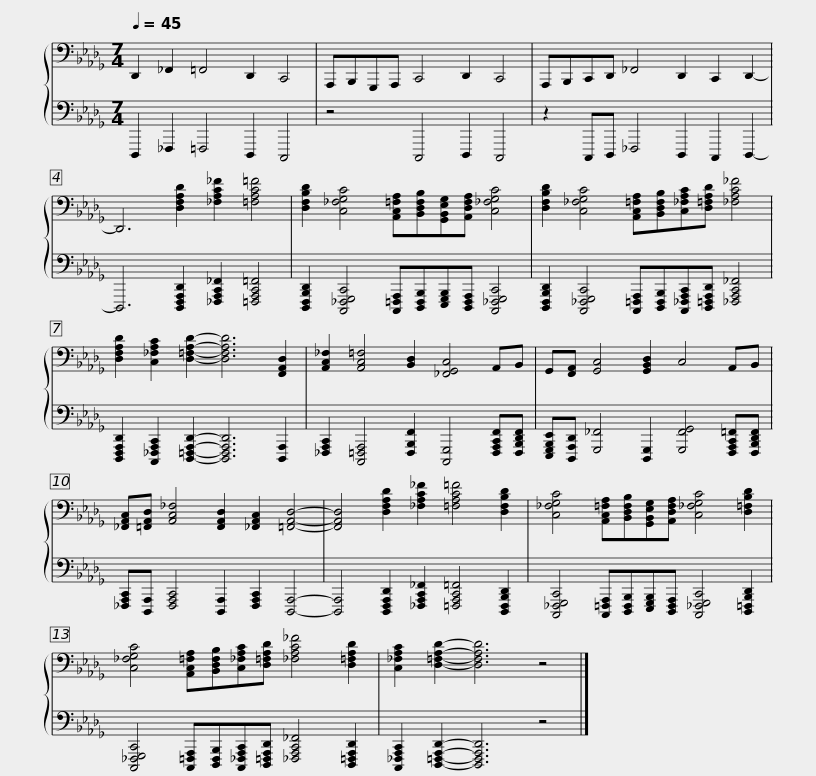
X:1
%%score { 1 | 2 }
L:1/8
Q:1/4=45
M:7/4
I:linebreak $
K:Db
V:1 bass
V:2 bass
V:1
 D,,2 _F,,2 =F,,4 D,,2 C,,4 | A,,,B,,,G,,,A,,, C,,4 D,,2 C,,4 | A,,,B,,,C,,D,, _F,,4 D,,2 C,,2 D,,2- | D,,6 [D,F,A,D]2 [_F,A,C_F]2 [=F,A,C=F]4 |$ [D,F,B,D]2 [C,_F,G,C]4 [A,,C,=F,A,][B,,D,F,B,][G,,B,,E,G,][A,,D,F,A,] [C,_F,G,C]4 | %5
 [D,F,B,D]2 [C,_F,G,C]4 [A,,C,=F,A,][B,,D,F,B,][C,_F,A,C][D,=F,A,D] [_F,A,C_F]4 | [D,F,A,D]2 [C,_F,A,C]2 [D,=F,A,D]2- [D,F,A,D]6 [F,,A,,D,]2 |$ [A,,C,_F,]2 [A,,C,=F,]4 [B,,D,]2 [_F,,G,,C,]4 A,,B,, | G,,[F,,A,,] [G,,C,]4 [G,,B,,D,]2 C,4 A,,B,, | [_F,,A,,C,][=F,,A,,D,] [A,,C,_F,]4 [F,,A,,D,]2 [_F,,A,,C,]2 [=F,,A,,D,]4- |$ %10
 [F,,A,,D,]4 [D,F,A,D]2 [_F,A,C_F]2 [=F,A,C=F]4 [D,F,B,D]2 | [C,_F,G,C]4 [A,,C,=F,A,][B,,D,F,B,][G,,B,,E,G,][A,,D,F,A,] [C,_F,G,C]4 [D,=F,B,D]2 | [C,_F,G,C]4 [A,,C,=F,A,][B,,D,F,B,][C,_F,A,C][D,=F,A,D] [_F,A,C_F]4 [D,=F,A,D]2 |$ [C,_F,A,C]2 [D,=F,A,D]2- [D,F,A,D]6 z4 |] %14
V:2
 D,,,2 _F,,,2 =F,,,4 D,,,2 C,,,4 | z4 C,,,4 D,,,2 C,,,4 | z2 C,,,D,,, _F,,,4 D,,,2 C,,,2 D,,,2- | D,,,6 [D,,,F,,,A,,,D,,]2 [_F,,,A,,,C,,_F,,]2 [=F,,,A,,,C,,=F,,]4 |$ [D,,,F,,,B,,,D,,]2 [C,,,_F,,,G,,,C,,]4 [C,,,=F,,,A,,,][D,,,F,,,B,,,][E,,,G,,,B,,,][D,,,F,,,A,,,] [C,,,_F,,,G,,,C,,]4 | %5
 [D,,,F,,,B,,,D,,]2 [C,,,_F,,,G,,,C,,]4 [C,,,=F,,,A,,,][D,,,F,,,B,,,][C,,,_F,,,A,,,C,,][D,,,=F,,,A,,,D,,] [_F,,,A,,,C,,_F,,]4 | [D,,,F,,,A,,,D,,]2 [C,,,_F,,,A,,,C,,]2 [D,,,=F,,,A,,,D,,]2- [D,,,F,,,A,,,D,,]6 [D,,,A,,,]2 |$ [_F,,,A,,,C,,]2 [C,,,=F,,,A,,,]4 [F,,,B,,,F,,]2 [C,,,G,,,]4 [F,,,A,,,C,,F,,][F,,,B,,,D,,F,,] | [E,,,G,,,B,,,E,,][D,,,A,,,D,,] [G,,,_F,,]4 [D,,,G,,,]2 [G,,,F,,G,,]4 [F,,,A,,,C,,=F,,][F,,,B,,,D,,F,,] | [_F,,,A,,,C,,][D,,,A,,,] [F,,,A,,,C,,]4 [D,,,A,,,]2 [F,,,A,,,C,,]2 [D,,,A,,,]4- |$ %10
 [D,,,A,,,]4 [D,,,F,,,A,,,D,,]2 [_F,,,A,,,C,,_F,,]2 [=F,,,A,,,C,,=F,,]4 [D,,,F,,,B,,,D,,]2 | [C,,,_F,,,G,,,C,,]4 [C,,,=F,,,A,,,][D,,,F,,,B,,,][E,,,G,,,B,,,][D,,,F,,,A,,,] [C,,,_F,,,G,,,C,,]4 [D,,,=F,,,B,,,D,,]2 | [C,,,_F,,,G,,,C,,]4 [C,,,=F,,,A,,,][D,,,F,,,B,,,][C,,,_F,,,A,,,C,,][D,,,=F,,,A,,,D,,] [_F,,,A,,,C,,_F,,]4 [D,,,=F,,,A,,,D,,]2 |$ [C,,,_F,,,A,,,C,,]2 [D,,,=F,,,A,,,D,,]2- [D,,,F,,,A,,,D,,]6 z4 |] %14
